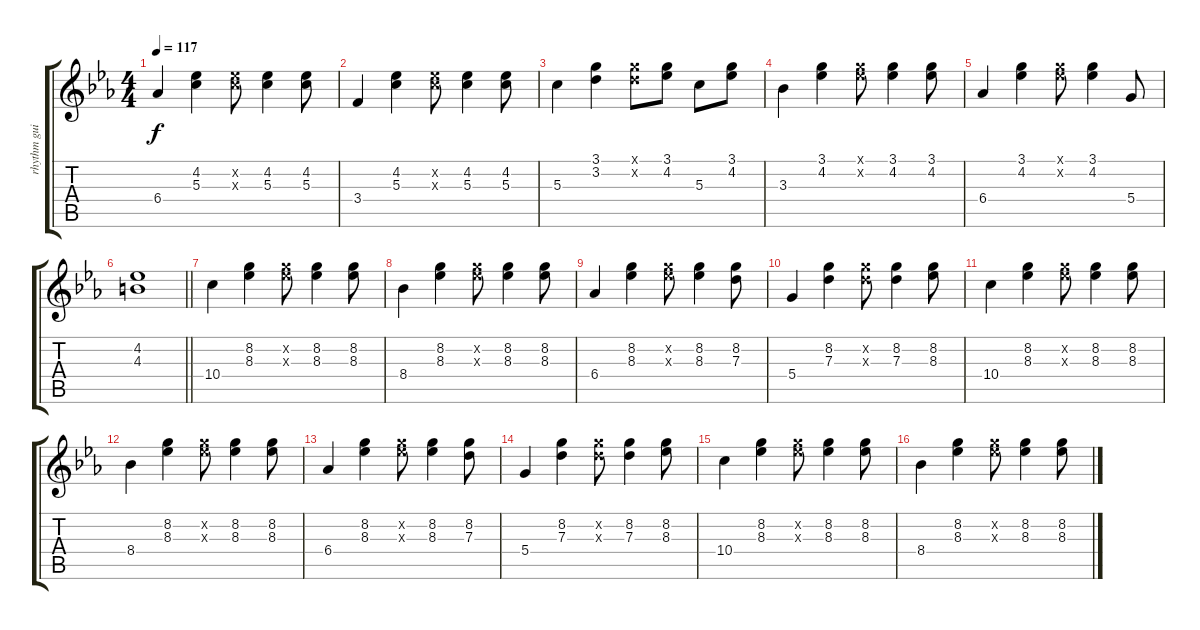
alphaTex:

\track ("rhythm guitar" "rhythm gui") {instrument acousticguitarsteel}
\staff {score tabs}
\tuning (E4 B3 G3 D3 A2 E2) {hide}
\ts (4 4)
\tempo 117
\clef g2
\ks cminor
6.4.4{dy f} (4.2 5.3).4 (4.2{x} 5.3{x}).8 (4.2 5.3).4 (4.2 5.3).8 |
3.4.4 (4.2 5.3).4 (4.2{x} 5.3{x}).8 (4.2 5.3).4 (4.2 5.3).8 |
5.3.4 (3.1 3.2).4 (3.1{x} 3.2{x}).8 (3.1 4.2).8 5.3.8 (3.1 4.2).8 |
3.3.4 (3.1 4.2).4 (3.1{x} 4.2{x}).8 (3.1 4.2).4 (3.1 4.2).8 |
6.4.4 (3.1 4.2).4 (3.1{x} 4.2{x}).8 (3.1 4.2).4 5.4.8 |
\barLineRight lightlight
(4.2 4.3).1 |
10.4.4 (8.2 8.3).4 (8.2{x} 8.3{x}).8 (8.2 8.3).4 (8.2 8.3).8 |
8.4.4 (8.2 8.3).4 (8.2{x} 8.3{x}).8 (8.2 8.3).4 (8.2 8.3).8 |
6.4.4 (8.2 8.3).4 (8.2{x} 8.3{x}).8 (8.2 8.3).4 (8.2 7.3).8 |
5.4.4 (8.2 7.3).4 (8.2{x} 7.3{x}).8 (8.2 7.3).4 (8.2 8.3).8 |
10.4.4 (8.2 8.3).4 (8.2{x} 8.3{x}).8 (8.2 8.3).4 (8.2 8.3).8 |
8.4.4 (8.2 8.3).4 (8.2{x} 8.3{x}).8 (8.2 8.3).4 (8.2 8.3).8 |
6.4.4 (8.2 8.3).4 (8.2{x} 8.3{x}).8 (8.2 8.3).4 (8.2 7.3).8 |
5.4.4 (8.2 7.3).4 (8.2{x} 7.3{x}).8 (8.2 7.3).4 (8.2 8.3).8 |
10.4.4 (8.2 8.3).4 (8.2{x} 8.3{x}).8 (8.2 8.3).4 (8.2 8.3).8 |
8.4.4 (8.2 8.3).4 (8.2{x} 8.3{x}).8 (8.2 8.3).4 (8.2 8.3).8
